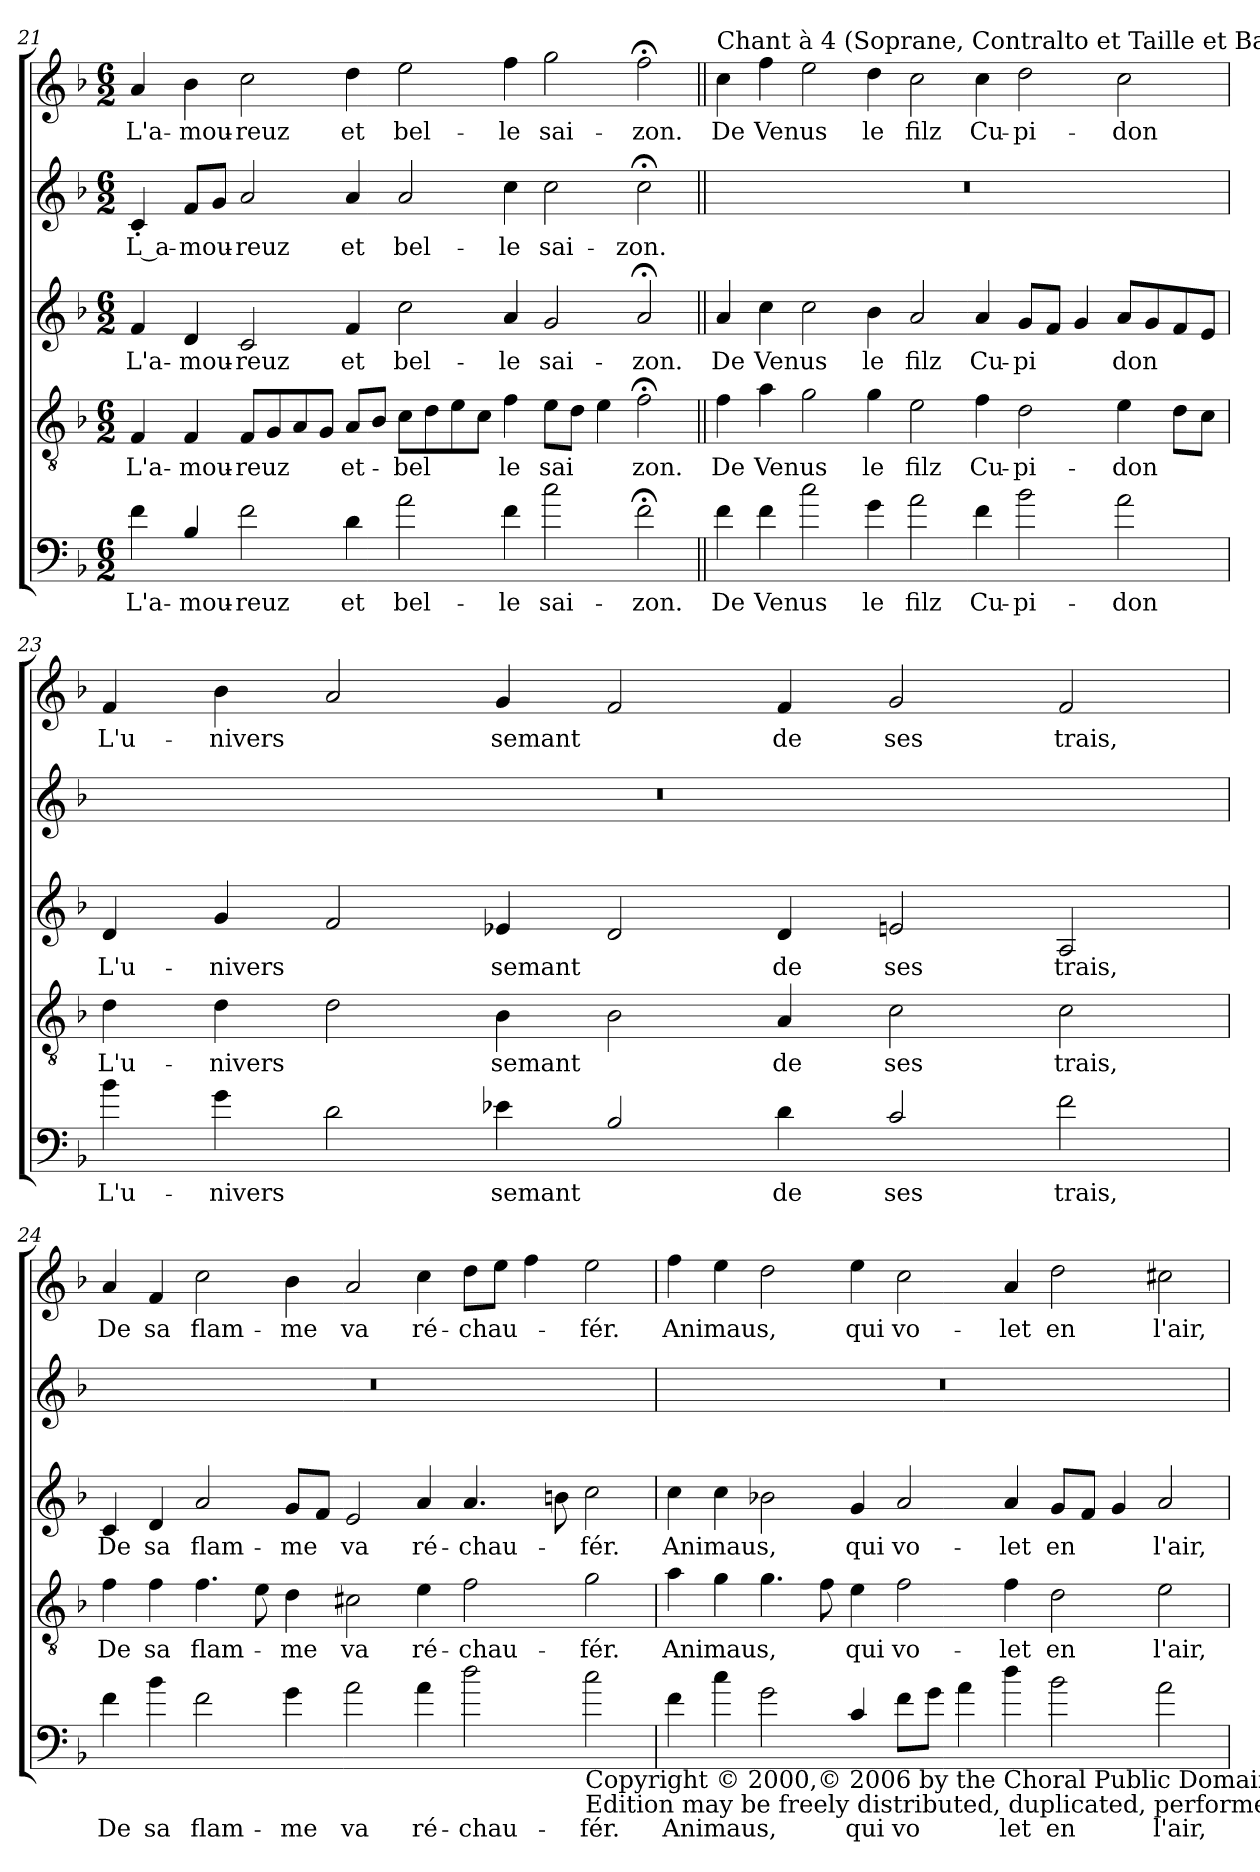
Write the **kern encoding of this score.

**kern	**text	**kern	**text	**kern	**text	**kern	**text	**kern	**text
*part5	*part5	*part4	*part4	*part3	*part3	*part2	*part2	*part1	*part1
*staff5	*staff5	*staff4	*staff4	*staff3	*staff3	*staff2	*staff2	*staff1	*staff1
*clefF4	*	*clefGv2	*	*clefG2	*	*clefG2	*	*clefG2	*
*ITrd7c12	*	*	*	*	*	*	*	*	*
*k[b-]	*	*k[b-]	*	*k[b-]	*	*k[b-]	*	*k[b-]	*
*F:	*	*F:	*	*F:	*	*F:	*	*F:	*
*M6/2	*	*M6/2	*	*M6/2	*	*M6/2	*	*M6/2	*
=21	=21	=21	=21	=21	=21	=21	=21	=21	=21
!	!LO:LY:b	!	!LO:LY:b	!	!LO:LY:b	!	!LO:LY:b	!	!LO:LY:b
4F\	L'a-	4F/	L'a-	4f/	L'a-	4c'</	L a-	4a/	L'a-
!	!LO:LY:b	!	!LO:LY:b	!	!LO:LY:b	!	!LO:LY:b	!	!LO:LY:b
4BB-/	-mou-	4F/	-mou-	4d/	-mou-	8f/L	-mou-	4b-\	-mou-
.	.	.	.	.	.	8g/J	.	.	.
!	!LO:LY:b	!	!LO:LY:b	!	!LO:LY:b	!	!LO:LY:b	!	!LO:LY:b
2F\	-reuz	8F/L	-reuz	2c/	-reuz	2a/	-reuz	2cc\	-reuz
.	.	8G/	.	.	.	.	.	.	.
.	.	8A/	.	.	.	.	.	.	.
.	.	8G/J	.	.	.	.	.	.	.
!	!LO:LY:b	!	!LO:LY:b	!	!LO:LY:b	!	!LO:LY:b	!	!LO:LY:b
4D\	et	8A/L	et-	4f/	et	4a/	et	4dd\	et
.	.	8B-/J	.	.	.	.	.	.	.
!	!LO:LY:b	!	!LO:LY:b	!	!LO:LY:b	!	!LO:LY:b	!	!LO:LY:b
2A\	bel-	8c\L	-bel	2cc\	bel-	2a/	bel-	2ee\	bel-
.	.	8d\	.	.	.	.	.	.	.
.	.	8e\	.	.	.	.	.	.	.
.	.	8c\J	.	.	.	.	.	.	.
!	!LO:LY:b	!	!LO:LY:b	!	!LO:LY:b	!	!LO:LY:b	!	!LO:LY:b
4F\	-le	4f\	le	4a/	-le	4cc\	-le	4ff\	-le
!	!LO:LY:b	!	!LO:LY:b	!	!LO:LY:b	!	!LO:LY:b	!	!LO:LY:b
2c\	sai-	8e\L	sai	2g/	sai-	2cc\	sai-	2gg\	sai-
.	.	8d\J	.	.	.	.	.	.	.
.	.	4e\	.	.	.	.	.	.	.
!	!LO:LY:b	!	!LO:LY:b	!	!LO:LY:b	!	!LO:LY:b	!	!LO:LY:b
2F;<\	-zon.	2f;<\	zon.	2a;/	-zon.	2cc;<\	-zon.	2ff;<\	-zon.
!!LO:LB:g=z
=22||	=22||	=22||	=22||	=22||	=22||	=22||	=22||	=22||	=22||
!	!	!	!	!	!	!	!	!LO:TX:a:t=Chant à 4 (Soprane, Contralto et Taille et Baryton)	!
!	!LO:LY:b	!	!LO:LY:b	!	!LO:LY:b	!	!	!	!LO:LY:b
4F\	De	4f\	De	4a/	De	0.r	.	4cc\	De
!	!LO:LY:b	!	!LO:LY:b	!	!LO:LY:b	!	!	!	!LO:LY:b
4F\	Venus	4a\	Venus	4cc\	Venus	.	.	4ff\	Venus
2c\	.	2g\	.	2cc\	.	.	.	2ee\	.
!	!LO:LY:b	!	!LO:LY:b	!	!LO:LY:b	!	!	!	!LO:LY:b
4G\	le	4g\	le	4b-\	le	.	.	4dd\	le
!	!LO:LY:b	!	!LO:LY:b	!	!LO:LY:b	!	!	!	!LO:LY:b
2A\	filz	2e\	filz	2a/	filz	.	.	2cc\	filz
!	!LO:LY:b	!	!LO:LY:b	!	!LO:LY:b	!	!	!	!LO:LY:b
4F\	Cu-	4f\	Cu-	4a/	Cu-	.	.	4cc\	Cu-
!	!LO:LY:b	!	!LO:LY:b	!	!LO:LY:b	!	!	!	!LO:LY:b
2B-\	-pi-	2d\	-pi-	8g/L	-pi	.	.	2dd\	-pi-
.	.	.	.	8f/J	.	.	.	.	.
.	.	.	.	4g/	.	.	.	.	.
!	!LO:LY:b	!	!LO:LY:b	!	!LO:LY:b	!	!	!	!LO:LY:b
2A\	-don	4e\	-don	8a/L	don	.	.	2cc\	-don
.	.	.	.	8g/	.	.	.	.	.
.	.	8d\L	.	8f/	.	.	.	.	.
.	.	8c\J	.	8e/J	.	.	.	.	.
=23	=23	=23	=23	=23	=23	=23	=23	=23	=23
!	!LO:LY:b	!	!LO:LY:b	!	!LO:LY:b	!	!	!	!LO:LY:b
4B-\	L'u-	4d\	L'u-	4d/	L'u-	0.r	.	4f/	L'u-
!	!LO:LY:b	!	!LO:LY:b	!	!LO:LY:b	!	!	!	!LO:LY:b
4G\	-nivers	4d\	-nivers	4g/	-nivers	.	.	4b-\	-nivers
2D\	.	2d\	.	2f/	.	.	.	2a/	.
!	!LO:LY:b	!	!LO:LY:b	!	!LO:LY:b	!	!	!	!LO:LY:b
4E-X\	semant	4B-\	semant	4e-X/	semant	.	.	4g/	semant
2BB-/	.	2B-\	.	2d/	.	.	.	2f/	.
!	!LO:LY:b	!	!LO:LY:b	!	!LO:LY:b	!	!	!	!LO:LY:b
4D\	de	4A/	de	4d/	de	.	.	4f/	de
!	!LO:LY:b	!	!LO:LY:b	!	!LO:LY:b	!	!	!	!LO:LY:b
2C/	ses	2c\	ses	2en/	ses	.	.	2g/	ses
!	!LO:LY:b	!	!LO:LY:b	!	!LO:LY:b	!	!	!	!LO:LY:b
2F\	trais,	2c\	trais,	2A/	trais,	.	.	2f/	trais,
!!LO:PB:g=z
=24	=24	=24	=24	=24	=24	=24	=24	=24	=24
!	!LO:LY:b	!	!LO:LY:b	!	!LO:LY:b	!	!	!	!LO:LY:b
4F\	De	4f\	De	4c/	De	0.r	.	4a/	De
!	!LO:LY:b	!	!LO:LY:b	!	!LO:LY:b	!	!	!	!LO:LY:b
4B-\	sa	4f\	sa	4d/	sa	.	.	4f/	sa
!	!LO:LY:b	!	!LO:LY:b	!	!LO:LY:b	!	!	!	!LO:LY:b
2F\	flam-	4.f\	flam-	2a/	flam-	.	.	2cc\	flam-
.	.	8e\	.	.	.	.	.	.	.
!	!LO:LY:b	!	!LO:LY:b	!	!LO:LY:b	!	!	!	!LO:LY:b
4G\	-me	4d\	-me	8g/L	-me	.	.	4b-\	-me
.	.	.	.	8f/J	.	.	.	.	.
!	!LO:LY:b	!	!LO:LY:b	!	!LO:LY:b	!	!	!	!LO:LY:b
2A\	va	2c#X\	va	2e/	va	.	.	2a/	va
!	!LO:LY:b	!	!LO:LY:b	!	!LO:LY:b	!	!	!	!LO:LY:b
4A\	ré-	4e\	ré-	4a/	ré-	.	.	4cc\	ré-
!	!LO:LY:b	!	!LO:LY:b	!	!LO:LY:b	!	!	!	!LO:LY:b
2d\	-chau-	2f\	-chau-	4.a/	-chau-	.	.	8dd\L	-chau-
.	.	.	.	.	.	.	.	8ee\J	.
.	.	.	.	.	.	.	.	4ff\	.
.	.	.	.	8bn\	.	.	.	.	.
!LO:TX:b:t=Copyright © 2000,© 2006 by the Choral Public Domain Library (http&colon;//www.cpdl.org) -	!	!	!	!	!	!	!	!	!
!LO:TX:b:t=Edition may be freely distributed, duplicated, performed, or recorded.	!	!	!	!	!	!	!	!	!
!	!LO:LY:b	!	!LO:LY:b	!	!LO:LY:b	!	!	!	!LO:LY:b
2c\	-fér.	2g\	-fér.	2cc\	-fér.	.	.	2ee\	-fér.
=25	=25	=25	=25	=25	=25	=25	=25	=25	=25
!	!LO:LY:b	!	!LO:LY:b	!	!LO:LY:b	!	!	!	!LO:LY:b
4F\	Animaus,	4a\	Animaus,	4cc\	Animaus,	0.r	.	4ff\	Animaus,
4c\	.	4g\	.	4cc\	.	.	.	4ee\	.
2G\	.	4.g\	.	2b-X\	.	.	.	2dd\	.
.	.	8f\	.	.	.	.	.	.	.
!	!LO:LY:b	!	!LO:LY:b	!	!LO:LY:b	!	!	!	!LO:LY:b
4C/	qui	4e\	qui	4g/	qui	.	.	4ee\	qui
!	!LO:LY:b	!	!LO:LY:b	!	!LO:LY:b	!	!	!	!LO:LY:b
8F\L	vo	2f\	vo-	2a/	vo-	.	.	2cc\	vo-
8G\J	.	.	.	.	.	.	.	.	.
4A\	.	.	.	.	.	.	.	.	.
!	!LO:LY:b	!	!LO:LY:b	!	!LO:LY:b	!	!	!	!LO:LY:b
4d\	let	4f\	-let	4a/	-let	.	.	4a/	-let
!	!LO:LY:b	!	!LO:LY:b	!	!LO:LY:b	!	!	!	!LO:LY:b
2B-\	en	2d\	en	8g/L	en	.	.	2dd\	en
.	.	.	.	8f/J	.	.	.	.	.
.	.	.	.	4g/	.	.	.	.	.
!	!LO:LY:b	!	!LO:LY:b	!	!LO:LY:b	!	!	!	!LO:LY:b
2A\	l'air,	2e\	l'air,	2a/	l'air,	.	.	2cc#X\	l'air,
=	=	=	=	=	=	=	=	=	=
*-	*-	*-	*-	*-	*-	*-	*-	*-	*-
